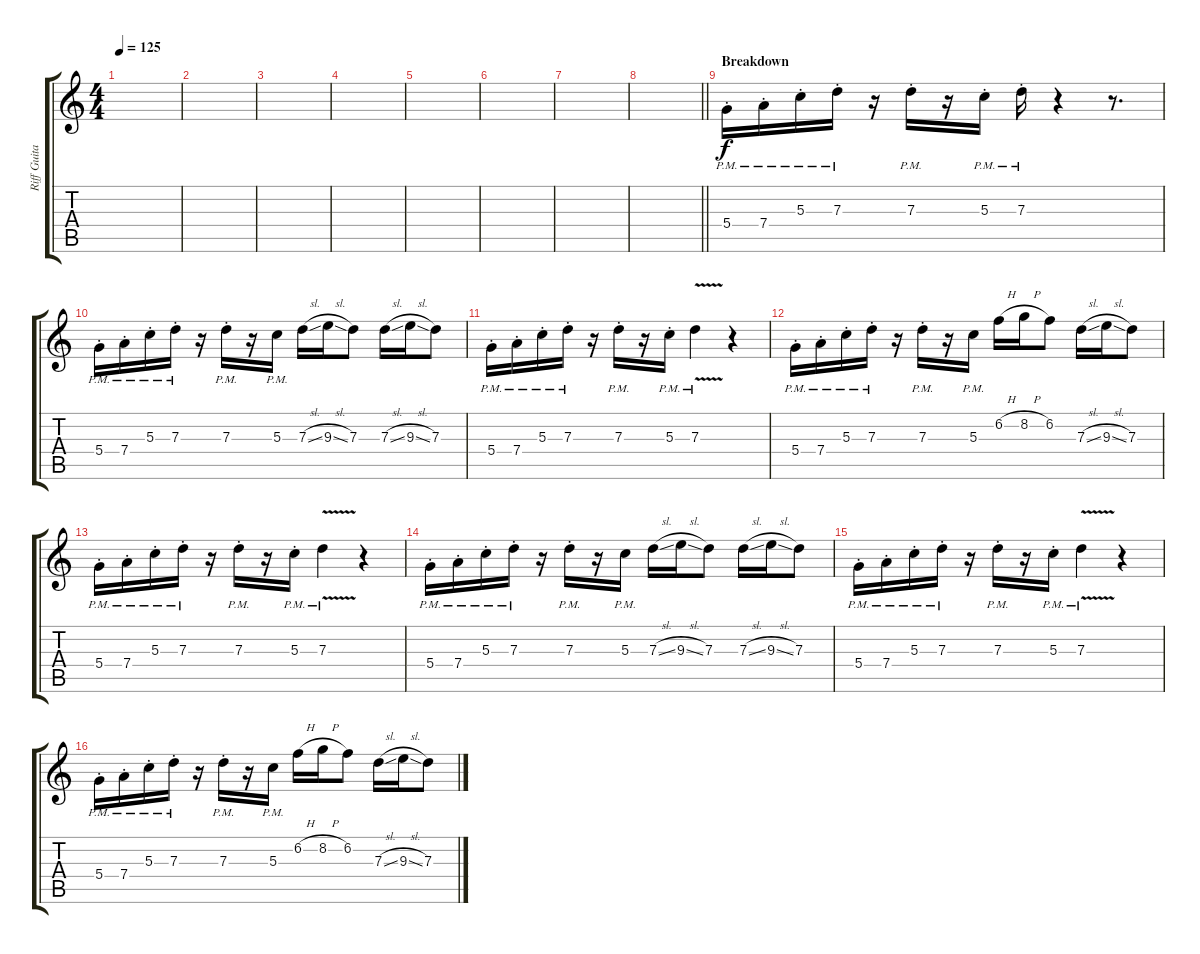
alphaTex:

\track ("Riff Guitar" "Riff Guita") {instrument electricguitarmuted}
\staff {score tabs}
\tuning (E4 B3 G3 D3 A2 E2) {hide}
\ts (4 4)
\tempo 125
\clef g2
\ks c
|
|
|
|
|
|
|
\barLineRight lightlight
|
\section ("" "Breakdown")
5.4{pm st}.16 7.4{pm st}.16 5.3{pm st}.16 7.3{pm st}.16 r.16 7.3{pm st}.16 r.16 5.3{pm st}.16 7.3{pm st}.16 r.4 r.8{d} |
5.4{pm st}.16 7.4{pm st}.16 5.3{pm st}.16 7.3{pm st}.16 r.16 7.3{pm st}.16 r.16 5.3{pm}.16 7.3{sl}.16 9.3{sl}.16 7.3.8 7.3{sl}.16 9.3{sl}.16 7.3.8 |
5.4{pm st}.16 7.4{pm st}.16 5.3{pm st}.16 7.3{pm st}.16 r.16 7.3{pm st}.16 r.16 5.3{pm st}.16 7.3{v pm}.4 r.4 |
5.4{pm st}.16 7.4{pm st}.16 5.3{pm st}.16 7.3{pm st}.16 r.16 7.3{pm st}.16 r.16 5.3{pm}.16 6.2{h}.16 8.2{h}.16 6.2.8 7.3{sl}.16 9.3{sl}.16 7.3.8 |
5.4{pm st}.16 7.4{pm st}.16 5.3{pm st}.16 7.3{pm st}.16 r.16 7.3{pm st}.16 r.16 5.3{pm st}.16 7.3{v pm}.4 r.4 |
5.4{pm st}.16 7.4{pm st}.16 5.3{pm st}.16 7.3{pm st}.16 r.16 7.3{pm st}.16 r.16 5.3{pm}.16 7.3{sl}.16 9.3{sl}.16 7.3.8 7.3{sl}.16 9.3{sl}.16 7.3.8 |
5.4{pm st}.16 7.4{pm st}.16 5.3{pm st}.16 7.3{pm st}.16 r.16 7.3{pm st}.16 r.16 5.3{pm st}.16 7.3{v pm}.4 r.4 |
5.4{pm st}.16 7.4{pm st}.16 5.3{pm st}.16 7.3{pm st}.16 r.16 7.3{pm st}.16 r.16 5.3{pm}.16 6.2{h}.16 8.2{h}.16 6.2.8 7.3{sl}.16 9.3{sl}.16 7.3.8
